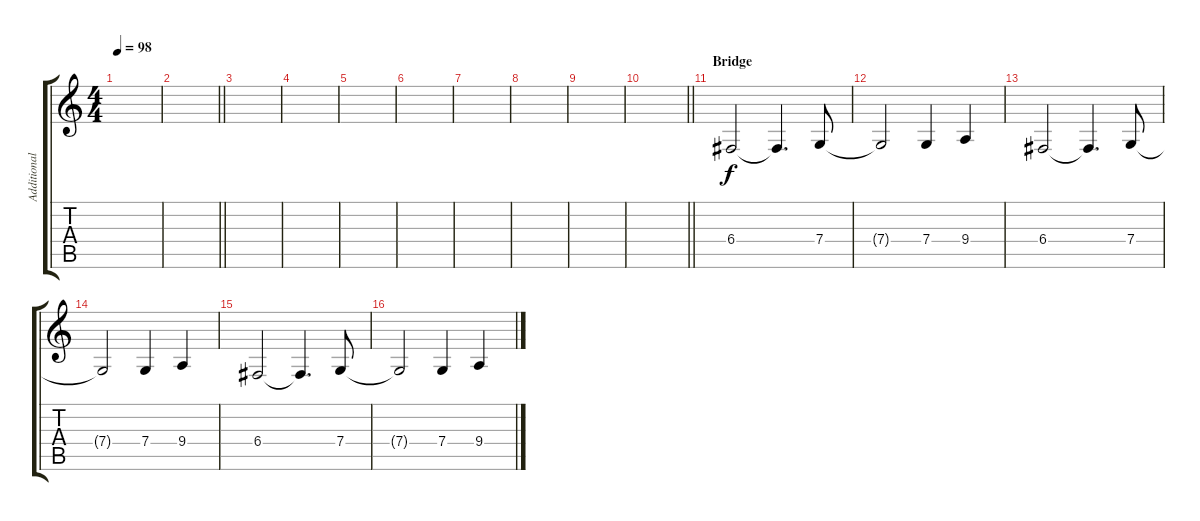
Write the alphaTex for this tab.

\track ("Additional Vocals" "Additional") {instrument altosax}
\staff {score tabs}
\tuning (D4 A3 F3 C3 G2 D2) {hide}
\ts (4 4)
\tempo 98
\clef g2
\ks c
|
\barLineRight lightlight
|
|
|
|
|
|
|
|
\barLineRight lightlight
|
\section ("" "Bridge")
6.4.2 6.4{t}.4{d} 7.4.8 |
7.4{t}.2 7.4.4 9.4.4 |
6.4.2 6.4{t}.4{d} 7.4.8 |
7.4{t}.2 7.4.4 9.4.4 |
6.4.2 6.4{t}.4{d} 7.4.8 |
7.4{t}.2 7.4.4 9.4.4
